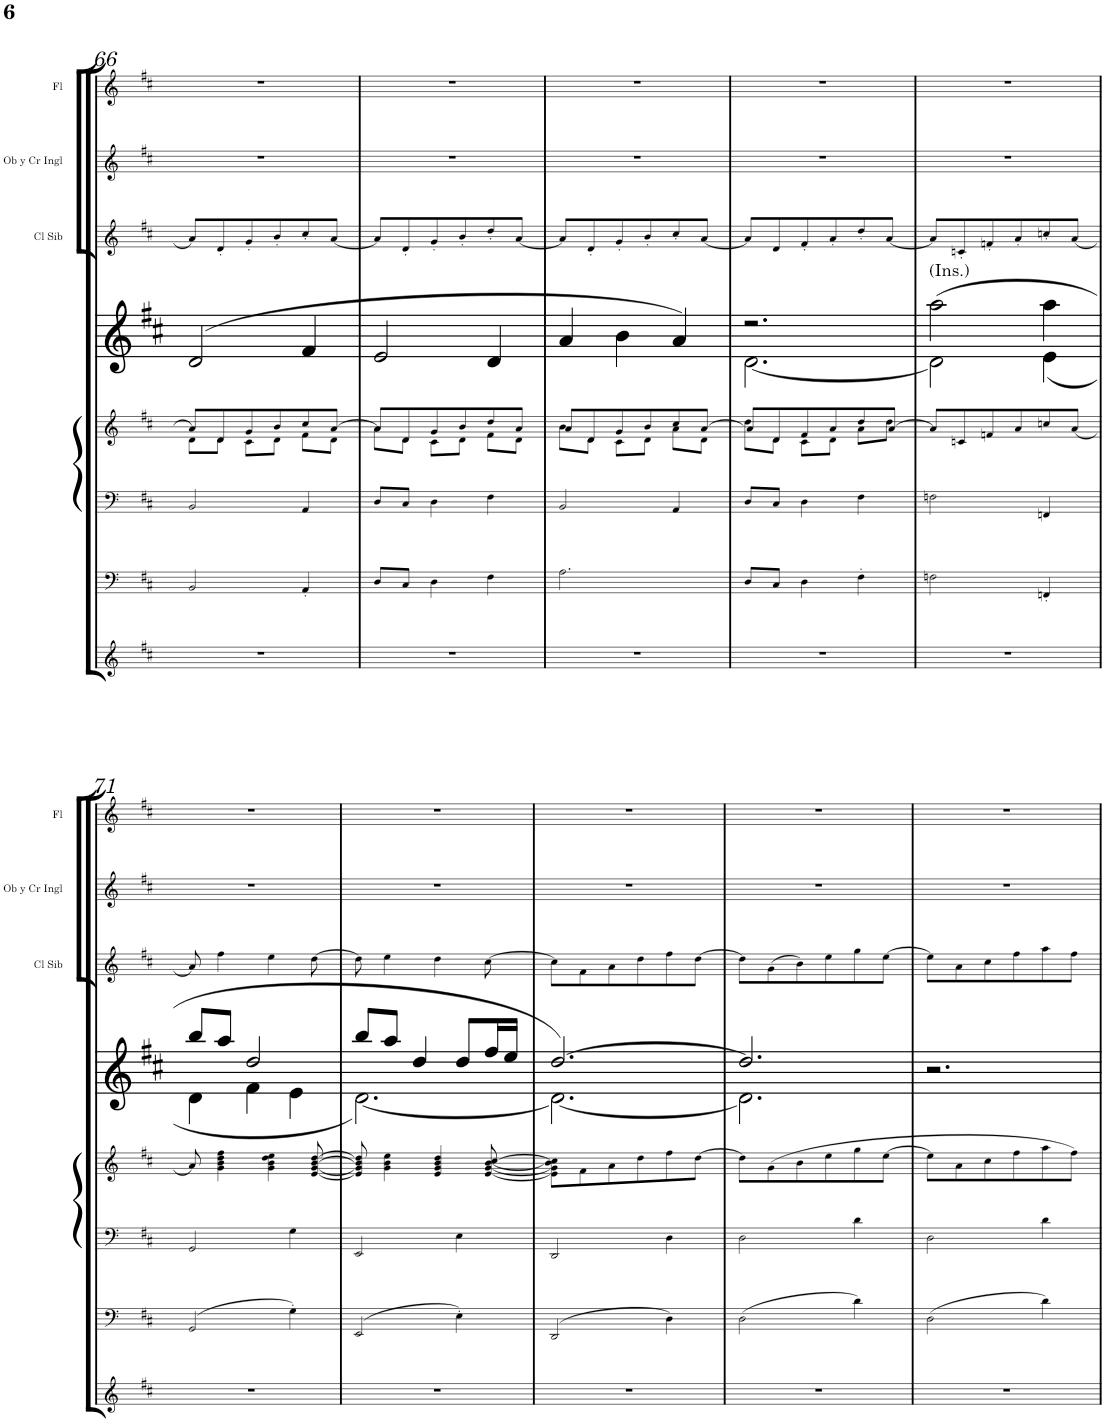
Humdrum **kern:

**kern	**kern	**kern	**kern	**kern	**kern	**kern	**kern
*part7	*part6	*part5	*part5	*part4	*part3	*part2	*part1
*staff8	*staff7	*staff6	*staff5	*staff4	*staff3	*staff2	*staff1
*I"Piano de cola	*I"Piano de cola	*I"Piano de cola	*	*I"Piano de cola	*I"Clarinete en Sib	*I"Oboe y Corno Inglés	*I"Flauta Traversa
*	*	*	*	*	*I'Cl Sib	*I'Ob y Cr Ingl	*I'Fl
!!LO:PB:g=z
*clefG2	*clefF4	*clefF4	*clefG2	*clefG2	*clefG2	*clefG2	*clefG2
*k[f#c#]	*k[f#c#]	*k[f#c#]	*k[f#c#]	*k[f#c#]	*k[f#c#]	*k[f#c#]	*k[f#c#]
*M3/4	*M3/4	*M3/4	*M3/4	*M3/4	*M3/4	*M3/4	*M3/4
=66	=66	=66	=66	=66	=66	=66	=66
*	*	*	*^	*	*	*	*
2.r	2BB/	2BB/	8a/L]	8d\L	(>2d/	8a/L]	2.r	2.r
.	.	.	8d/	8d\J	.	8d'/	.	.
.	.	.	8g/	8c#\L	.	8g'/	.	.
.	.	.	8b/	8d\J	.	8b'/	.	.
.	4AA'/	4AA/	8cc#/	8f#\L	4f#/	8cc#'/	.	.
.	.	.	[8a/J	8d\J	.	[8a/J	.	.
=67	=67	=67	=67	=67	=67	=67	=67	=67
2.r	8D/L	8D/L	8a/L]	8a\L	2e/	8a/L]	2.r	2.r
.	8C#/J	8C#/J	8d/	8d\J	.	8d'/	.	.
.	4D\	4D\	8g/	8c#\L	.	8g'/	.	.
.	.	.	8b/	8d\J	.	8b'/	.	.
.	4F#\	4F#\	8dd/	8f#\L	4d/	8dd'/	.	.
.	.	.	8a/J	8d\J	.	[8a/J	.	.
=68	=68	=68	=68	=68	=68	=68	=68	=68
2.r	2.A\	2BB/	8a/L	8b\L	4a/	8a/L]	2.r	2.r
.	.	.	8d/	8d\J	.	8d'/	.	.
.	.	.	8g/	8c#\L	4b\	8g'/	.	.
.	.	.	8b/	8d\J	.	8b'/	.	.
.	.	4AA/	8cc#/	8a\L	4a/)	8cc#'/	.	.
.	.	.	[8a/J	8d\J	.	[8a/J	.	.
=69	=69	=69	=69	=69	=69	=69	=69	=69
*	*	*	*	*	*^	*	*	*
2.r	8D/L	8D/L	8a/L]	8dd\L	2.r	[2.d\	8a/L]	2.r	2.r
.	8C#/J	8C#/J	8d/	8d\J	.	.	8d/	.	.
.	4D\	4D\	8f#/	8c#\L	.	.	8f#'/	.	.
.	.	.	8a/	8d\J	.	.	8a'/	.	.
.	4F#'\	4F#\	8dd/	8a\L	.	.	8dd'/	.	.
.	.	.	[8a/J	8dd\J	.	.	[8a/J	.	.
=70	=70	=70	=70	=70	=70	=70	=70	=70	=70
!	!	!	!	!	!LO:TX:a:t=(Ins.)	!	!	!	!
*	*	*	*v	*v	*	*	*	*	*
2.r	2Fn\	2Fn\	8a/L]	(>2aa\	2d\]	8a/L]	2.r	2.r
.	.	.	8cn/	.	.	8cn'/	.	.
.	.	.	8fn/	.	.	8fn'/	.	.
.	.	.	8a/	.	.	8a'/	.	.
.	4FFn'/	4FFn/	8ccn/	4aa\	(<4e\	8ccn'/	.	.
.	.	.	[8a/J	.	.	[8a/J	.	.
!!LO:LB:g=z
=71	=71	=71	=71	=71	=71	=71	=71	=71
2.r	(>2GG/	2GG/	8a/]	8bb/L	4d\	8a/]	2.r	2.r
.	.	.	4g\ 4b\ 4dd\ 4ff#\	8aa/J	.	4ff#\	.	.
.	.	.	.	2dd/	4f#\	.	.	.
.	.	.	4g\ 4b\ 4dd\ 4ee\	.	.	4ee\	.	.
.	4G'\)	4G\	.	.	4e\	.	.	.
.	.	.	[8e/ [8g/ [8b/ [8dd/	.	.	[8dd\	.	.
=72	=72	=72	=72	=72	=72	=72	=72	=72
2.r	(>2EE/	2EE/	8e/] 8g/] 8b/] 8dd/]	8bb/L	[2.d\)	8dd\]	2.r	2.r
.	.	.	4g\ 4b\ 4ee\	8aa/J	.	4ee\	.	.
.	.	.	.	4dd/	.	.	.	.
.	.	.	4e/ 4g/ 4b/ 4dd/	.	.	4dd\	.	.
.	4E'\)	4E\	.	8dd/L	.	.	.	.
.	.	.	[8e/ [8g/ [8b/ [8cc#/	16ff#/L	.	[8cc#\	.	.
.	.	.	.	16ee/JJ	.	.	.	.
=73	=73	=73	=73	=73	=73	=73	=73	=73
2.r	(>2DD/	2DD/	8e\] 8g\] 8b\] 8cc#\]L	[2.dd/)	2.d\_	8cc#\L]	2.r	2.r
.	.	.	8f#\	.	.	8f#\	.	.
.	.	.	8a\	.	.	8a\	.	.
.	.	.	8dd\	.	.	8dd\	.	.
.	4D\)	4D\	8ff#\	.	.	8ff#\	.	.
.	.	.	[8dd\J	.	.	[8dd\J	.	.
=74	=74	=74	=74	=74	=74	=74	=74	=74
2.r	(>2D\	2D\	8dd\L]	2.dd/]	2.d\]	8dd\L]	2.r	2.r
.	.	.	(>8g\	.	.	(>8g\	.	.
.	.	.	8b\	.	.	8b\)	.	.
.	.	.	8ee\	.	.	8ee\	.	.
.	4d\)	4d\	8gg\	.	.	8gg\	.	.
.	.	.	[8ee\J	.	.	[8ee\J	.	.
*	*	*	*	*v	*v	*	*	*
=75	=75	=75	=75	=75	=75	=75	=75
2.r	(>2D\	2D\	8ee\L]	2.r	8ee\L]	2.r	2.r
.	.	.	8a\	.	8a\	.	.
.	.	.	8cc#\	.	8cc#\	.	.
.	.	.	8ff#\	.	8ff#\	.	.
.	4d\)	4d\	8aa\	.	8aa\	.	.
.	.	.	8ff#\J)	.	8ff#\J	.	.
=	=	=	=	=	=	=	=
*-	*-	*-	*-	*-	*-	*-	*-
